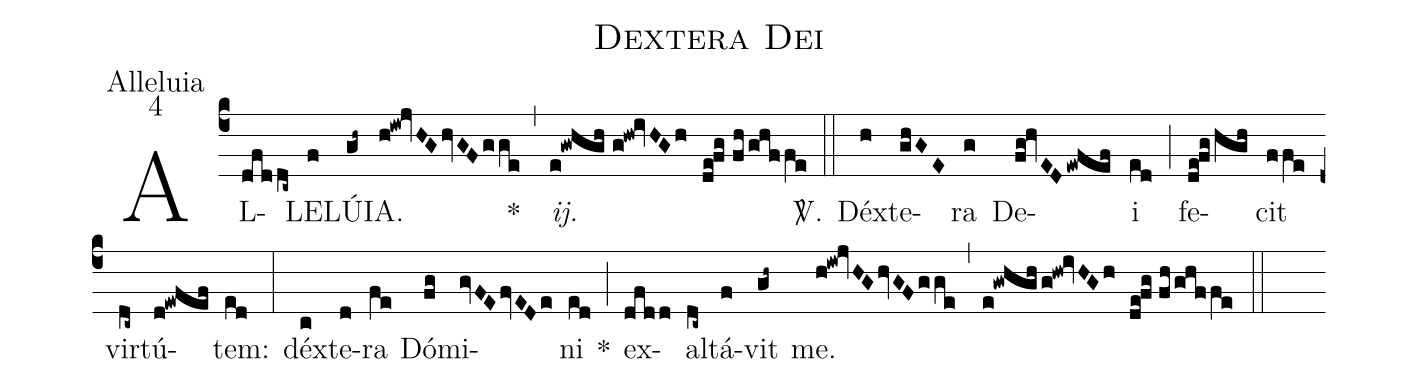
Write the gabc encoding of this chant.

name:Dextera Dei;
office-part:Alleluia;
mode:4;
%%
(c4) AL(dfddc~)LE(f)LÚ(gh~)IA.(h!iw!jvHGhvGFgge) *(,) <i>ij.</i>(e!gwhgh//g!hw!ivHGh de!fg//fh/ghffe) <sp>V/</sp>.(::) Déx(h)te(ghGE)ra(g) De(fg!hvED/ewfef)i(ed) (;) fe(de!fg/hgh)cit(ffe) vir(dc~)tú(d!ewfef)tem:(ed) (:) déx(c)te(d)ra(fe) Dó(fg)mi(gvFE/fvEDe)ni(ed) *(;) ex(dfdd)al(dc~)tá(f)vit(gh~) me.(h!iw!jvHG/hvGF/gge) (,) (e!gwhgh/g!hw!ivHGh de!fg//fh/ghffe) (::)
